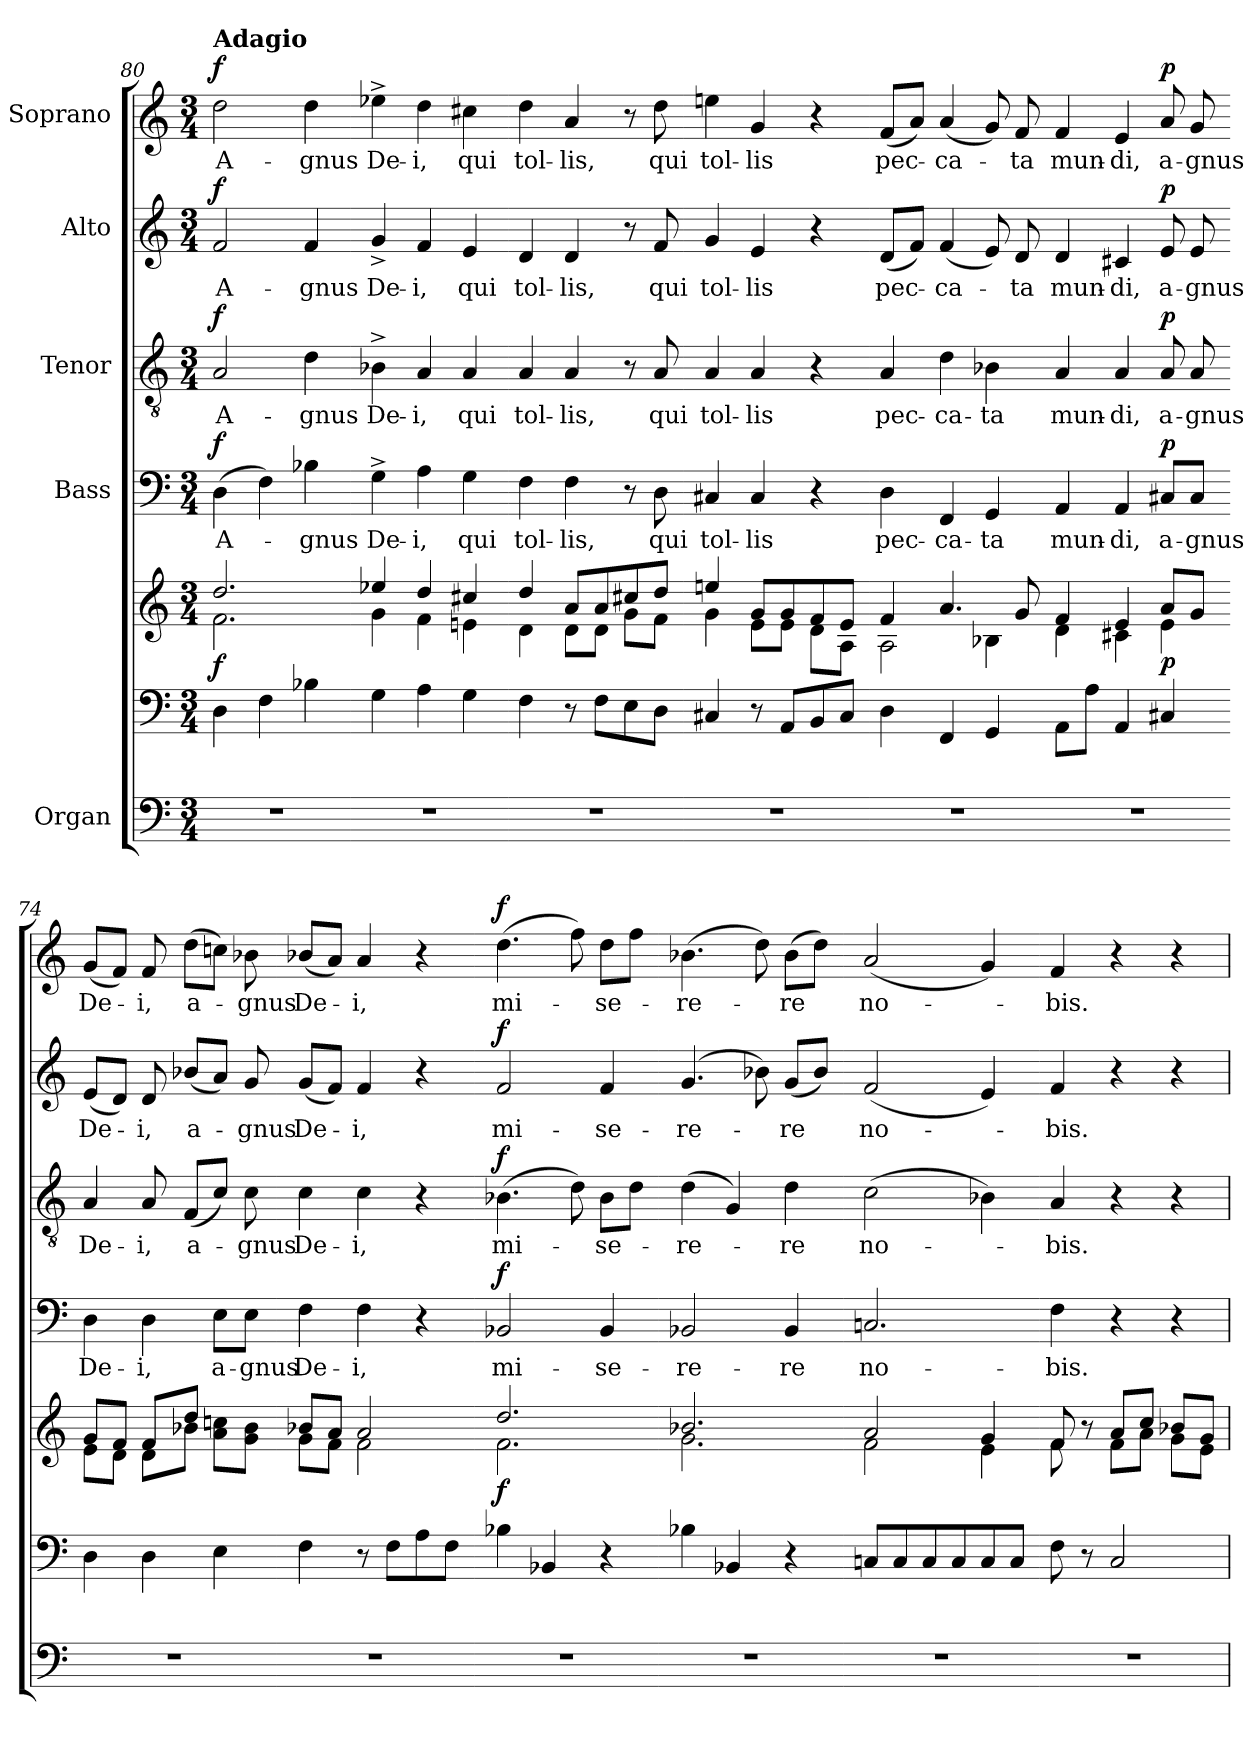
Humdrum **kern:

**kern	**kern	**kern	**dynam	**kern	**text	**dynam	**kern	**text	**dynam	**kern	**text	**dynam	**kern	**text	**dynam
*part5	*part5	*part5	*part5	*part4	*part4	*part4	*part3	*part3	*part3	*part2	*part2	*part2	*part1	*part1	*part1
*staff7	*staff6	*staff5	*staff5/6/7	*staff4	*staff4	*staff4	*staff3	*staff3	*staff3	*staff2	*staff2	*staff2	*staff1	*staff1	*staff1
*I"Organ	*	*	*	*I"Bass	*	*	*I"Tenor	*	*	*I"Alto	*	*	*I"Soprano	*	*
*stria5	*	*	*	*	*	*	*	*	*	*	*	*	*	*	*
*clefF4	*clefF4	*clefG2	*	*clefF4	*	*	*clefGv2	*	*	*clefG2	*	*	*clefG2	*	*
*k[]	*k[]	*k[]	*	*k[]	*	*	*k[]	*	*	*k[]	*	*	*k[]	*	*
*M3/4	*M3/4	*M3/4	*	*M3/4	*	*	*M3/4	*	*	*M3/4	*	*	*M3/4	*	*
=80-	=80-	=80-	=80-	=80-	=80-	=80-	=80-	=80-	=80-	=80-	=80-	=80-	=80-	=80-	=80-
*	*	*^	*	*	*	*	*	*	*	*	*	*	*	*	*
!	!	!	!	!	!	!	!	!	!	!	!	!	!	!LO:TX:a:B:t=Adagio	!	!
!	!	!	!	!LO:DY:b	!	!LO:LY:b	!LO:DY:a	!	!LO:LY:b	!LO:DY:a	!	!LO:LY:b	!LO:DY:a	!	!LO:LY:b	!LO:DY:a
2.r	4D\	2.dd/	2.f\	f	(4D\	A-	f	2A/	-A-	f	2f/	A-	f	2dd\	-A-	f
.	4F\	.	.	.	4F\)	.	.	.	.	.	.	.	.	.	.	.
!	!	!	!	!	!	!LO:LY:b	!	!	!LO:LY:b	!	!	!LO:LY:b	!	!	!LO:LY:b	!
.	4B-X\	.	.	.	4B-X\	-gnus	.	4d\	-gnus	.	4f/	-gnus	.	4dd\	-gnus	.
=79-	=79-	=79-	=79-	=79-	=79-	=79-	=79-	=79-	=79-	=79-	=79-	=79-	=79-	=79-	=79-	=79-
!	!	!	!	!	!	!LO:LY:b	!	!	!LO:LY:b	!	!	!LO:LY:b	!	!	!LO:LY:b	!
2.r	4G\	4ee-X/	4g\	.	4G^\	De-	.	4B-X^\	De-	.	4g^/	De-	.	4ee-X^\	De-	.
!	!	!	!	!	!	!LO:LY:b	!	!	!LO:LY:b	!	!	!LO:LY:b	!	!	!LO:LY:b	!
.	4A\	4dd/	4f\	.	4A\	-i,	.	4A/	-i,	.	4f/	-i,	.	4dd\	-i,	.
!	!	!	!	!	!	!LO:LY:b	!	!	!LO:LY:b	!	!	!LO:LY:b	!	!	!LO:LY:b	!
.	4G\	4cc#X/	4en\	.	4G\	qui	.	4A/	qui	.	4e/	qui	.	4cc#X\	qui	.
=78-	=78-	=78-	=78-	=78-	=78-	=78-	=78-	=78-	=78-	=78-	=78-	=78-	=78-	=78-	=78-	=78-
!	!	!	!	!	!	!LO:LY:b	!	!	!LO:LY:b	!	!	!LO:LY:b	!	!	!LO:LY:b	!
2.r	4F\	4dd/	4d\	.	4F\	tol-	.	4A/	tol-	.	4d/	tol-	.	4dd\	tol-	.
!	!	!	!	!	!	!LO:LY:b	!	!	!LO:LY:b	!	!	!LO:LY:b	!	!	!LO:LY:b	!
.	8r	8a/L	8d\L	.	4F\	-lis,	.	4A/	-lis,	.	4d/	-lis,	.	4a/	-lis,	.
.	8F\L	8a/	8d\J	.	.	.	.	.	.	.	.	.	.	.	.	.
.	8E\	8cc#X/	8g\L	.	8r	.	.	8r	.	.	8r	.	.	8r	.	.
!	!	!	!	!	!	!LO:LY:b	!	!	!LO:LY:b	!	!	!LO:LY:b	!	!	!LO:LY:b	!
.	8D\J	8dd/J	8f\J	.	8D\	qui	.	8A/	qui	.	8f/	qui	.	8dd\	qui	.
=77-	=77-	=77-	=77-	=77-	=77-	=77-	=77-	=77-	=77-	=77-	=77-	=77-	=77-	=77-	=77-	=77-
!	!	!	!	!	!	!LO:LY:b	!	!	!LO:LY:b	!	!	!LO:LY:b	!	!	!LO:LY:b	!
2.r	4C#X/	4ee/	4g\	.	4C#X/	tol-	.	4A/	tol-	.	4g/	tol-	.	4ee\	tol-	.
!	!	!	!	!	!	!LO:LY:b	!	!	!LO:LY:b	!	!	!LO:LY:b	!	!	!LO:LY:b	!
.	8r	8g/L	8e\L	.	4C#/	-lis	.	4A/	-lis	.	4e/	-lis	.	4g/	-lis	.
.	8AA/L	8g/	8e\J	.	.	.	.	.	.	.	.	.	.	.	.	.
.	8BB/	8f/	8d\L	.	4r	.	.	4r	.	.	4r	.	.	4r	.	.
.	8C#/J	8e/J	8A\J	.	.	.	.	.	.	.	.	.	.	.	.	.
=76-	=76-	=76-	=76-	=76-	=76-	=76-	=76-	=76-	=76-	=76-	=76-	=76-	=76-	=76-	=76-	=76-
!	!	!	!	!	!	!LO:LY:b	!	!	!LO:LY:b	!	!	!LO:LY:b	!	!	!LO:LY:b	!
2.r	4D\	4f/	2A\	.	4D\	pec-	.	4A/	pec-	.	(8d/L	pec-	.	(8f/L	pec-	.
.	.	.	.	.	.	.	.	.	.	.	8f/J)	.	.	8a/J)	.	.
!	!	!	!	!	!	!LO:LY:b	!	!	!LO:LY:b	!	!	!LO:LY:b	!	!	!LO:LY:b	!
.	4FF/	4.a/	.	.	4FF/	-ca-	.	4d\	-ca-	.	(4f/	-ca-	.	(4a/	-ca-	.
!	!	!	!	!	!	!LO:LY:b	!	!	!LO:LY:b	!	!	!	!	!	!	!
.	4GG/	.	4B-X\	.	4GG/	-ta	.	4B-X\	-ta	.	8e/)	.	.	8g/)	.	.
!	!	!	!	!	!	!	!	!	!	!	!	!LO:LY:b	!	!	!LO:LY:b	!
.	.	8g/	.	.	.	.	.	.	.	.	8d/	-ta	.	8f/	-ta	.
=75-	=75-	=75-	=75-	=75-	=75-	=75-	=75-	=75-	=75-	=75-	=75-	=75-	=75-	=75-	=75-	=75-
!	!	!	!	!	!	!LO:LY:b	!	!	!LO:LY:b	!	!	!LO:LY:b	!	!	!LO:LY:b	!
2.r	8AA\L	4f/	4d\	.	4AA/	mun-	.	4A/	mun-	.	4d/	mun-	.	4f/	mun-	.
.	8A\J	.	.	.	.	.	.	.	.	.	.	.	.	.	.	.
!	!	!	!	!	!	!LO:LY:b	!	!	!LO:LY:b	!	!	!LO:LY:b	!	!	!LO:LY:b	!
.	4AA/	4e/	4c#X\	.	4AA/	-di,	.	4A/	-di,	.	4c#X/	-di,	.	4e/	-di,	.
!	!	!	!	!LO:DY:b	!	!LO:LY:b	!LO:DY:a	!	!LO:LY:b	!LO:DY:a	!	!LO:LY:b	!LO:DY:a	!	!LO:LY:b	!LO:DY:a
.	4C#X/	8a/L	4e\	p	8C#X/L	a-	p	8A/	a-	p	8e/	a-	p	8a/	a-	p
!	!	!	!	!	!	!LO:LY:b	!	!	!LO:LY:b	!	!	!LO:LY:b	!	!	!LO:LY:b	!
.	.	8g/J	.	.	8C#/J	-gnus	.	8A/	-gnus	.	8e/	-gnus	.	8g/	-gnus	.
=74-	=74-	=74-	=74-	=74-	=74-	=74-	=74-	=74-	=74-	=74-	=74-	=74-	=74-	=74-	=74-	=74-
!	!	!	!	!	!	!LO:LY:b	!	!	!LO:LY:b	!	!	!LO:LY:b	!	!	!LO:LY:b	!
2.r	4D\	8g/L	8e\L	.	4D\	De-	.	4A/	De-	.	(8e/L	De-	.	(8g/L	De-	.
.	.	8f/J	8d\J	.	.	.	.	.	.	.	8d/J)	.	.	8f/J)	.	.
!	!	!	!	!	!	!LO:LY:b	!	!	!LO:LY:b	!	!	!LO:LY:b	!	!	!LO:LY:b	!
.	4D\	8f/L	8d\L	.	4D\	-i,	.	8A/	-i,	.	8d/	-i,	.	8f/	-i,	.
!	!	!	!	!	!	!	!	!	!LO:LY:b	!	!	!LO:LY:b	!	!	!LO:LY:b	!
.	.	8dd/J	8b-X\J	.	.	.	.	(8F/L	a-	.	(8b-X/L	a-	.	(8dd\L	a-	.
!	!	!	!	!	!	!LO:LY:b	!	!	!	!	!	!	!	!	!	!
.	4E\	8a\ 8ccn\L	4ryy	.	8E\L	a-	.	8c/J)	.	.	8a/J)	.	.	8cc\J)	.	.
!	!	!	!	!	!	!LO:LY:b	!	!	!LO:LY:b	!	!	!LO:LY:b	!	!	!LO:LY:b	!
.	.	8g\ 8b-\J	.	.	8E\J	-gnus	.	8c\	-gnus	.	8g/	-gnus	.	8b-X\	-gnus	.
!!LO:LB:g=z
=73-	=73-	=73-	=73-	=73-	=73-	=73-	=73-	=73-	=73-	=73-	=73-	=73-	=73-	=73-	=73-	=73-
!	!	!	!	!	!	!LO:LY:b	!	!	!LO:LY:b	!	!	!LO:LY:b	!	!	!LO:LY:b	!
2.r	4F\	8b-X/L	8g\L	.	4F\	De-	.	4c\	De-	.	(8g/L	De-	.	(8b-X/L	De-	.
.	.	8a/J	8f\J	.	.	.	.	.	.	.	8f/J)	.	.	8a/J)	.	.
!	!	!	!	!	!	!LO:LY:b	!	!	!LO:LY:b	!	!	!LO:LY:b	!	!	!LO:LY:b	!
.	8r	2a/	2f\	.	4F\	-i,	.	4c\	-i,	.	4f/	-i,	.	4a/	-i,	.
.	8F\L	.	.	.	.	.	.	.	.	.	.	.	.	.	.	.
.	8A\	.	.	.	4r	.	.	4r	.	.	4r	.	.	4r	.	.
.	8F\J	.	.	.	.	.	.	.	.	.	.	.	.	.	.	.
=72-	=72-	=72-	=72-	=72-	=72-	=72-	=72-	=72-	=72-	=72-	=72-	=72-	=72-	=72-	=72-	=72-
!	!	!	!	!LO:DY:b	!	!LO:LY:b	!LO:DY:a	!	!LO:LY:b	!LO:DY:a	!	!LO:LY:b	!LO:DY:a	!	!LO:LY:b	!LO:DY:a
2.r	4B-X\	2.dd/	2.f\	f	2BB-X/	mi-	f	(4.B-X\	mi-	f	2f/	mi-	f	(4.dd\	mi-	f
.	4BB-X/	.	.	.	.	.	.	.	.	.	.	.	.	.	.	.
.	.	.	.	.	.	.	.	8d\)	.	.	.	.	.	8ff\)	.	.
!	!	!	!	!	!	!LO:LY:b	!	!	!LO:LY:b	!	!	!LO:LY:b	!	!	!LO:LY:b	!
.	4r	.	.	.	4BB-/	se-	.	8B-\L	se-	.	4f/	se-	.	8dd\L	-se-	.
.	.	.	.	.	.	.	.	8d\J	.	.	.	.	.	8ff\J	.	.
=71-	=71-	=71-	=71-	=71-	=71-	=71-	=71-	=71-	=71-	=71-	=71-	=71-	=71-	=71-	=71-	=71-
!	!	!	!	!	!	!LO:LY:b	!	!	!LO:LY:b	!	!	!LO:LY:b	!	!	!LO:LY:b	!
2.r	4B-X\	2.b-X/	2.g\	.	2BB-X/	-re-	.	(4d\	-re-	.	(4.g/	-re-	.	(4.b-X\	-re-	.
.	4BB-X/	.	.	.	.	.	.	4G/)	.	.	.	.	.	.	.	.
.	.	.	.	.	.	.	.	.	.	.	8b-X\)	.	.	8dd\)	.	.
!	!	!	!	!	!	!LO:LY:b	!	!	!LO:LY:b	!	!	!LO:LY:b	!	!	!LO:LY:b	!
.	4r	.	.	.	4BB-/	-re	.	4d\	-re	.	(8g/L	-re	.	(8b-\L	-re	.
.	.	.	.	.	.	.	.	.	.	.	8b-/J)	.	.	8dd\J)	.	.
=70-	=70-	=70-	=70-	=70-	=70-	=70-	=70-	=70-	=70-	=70-	=70-	=70-	=70-	=70-	=70-	=70-
!	!	!	!	!	!	!LO:LY:b	!	!	!LO:LY:b	!	!	!LO:LY:b	!	!	!LO:LY:b	!
2.r	8C/L	2a/	2f\	.	2.C/	no-	.	(2c\	no-	.	(2f/	no-	.	(2a/	no-	.
.	8C/	.	.	.	.	.	.	.	.	.	.	.	.	.	.	.
.	8C/	.	.	.	.	.	.	.	.	.	.	.	.	.	.	.
.	8C/	.	.	.	.	.	.	.	.	.	.	.	.	.	.	.
.	8C/	4g/	4e\	.	.	.	.	4B-X\)	.	.	4e/)	.	.	4g/)	.	.
.	8C/J	.	.	.	.	.	.	.	.	.	.	.	.	.	.	.
=69-	=69-	=69-	=69-	=69-	=69-	=69-	=69-	=69-	=69-	=69-	=69-	=69-	=69-	=69-	=69-	=69-
!	!	!	!	!	!	!LO:LY:b	!	!	!LO:LY:b	!	!	!LO:LY:b	!	!	!LO:LY:b	!
2.r	8F\	8f/	8f\	.	4F\	-bis.	.	4A/	-bis.	.	4f/	-bis.	.	4f/	-bis.	.
.	8r	8r	8ryy	.	.	.	.	.	.	.	.	.	.	.	.	.
.	2C/	8a/L	8f\L	.	4r	.	.	4r	.	.	4r	.	.	4r	.	.
.	.	8cc/J	8a\J	.	.	.	.	.	.	.	.	.	.	.	.	.
.	.	8b-X/L	8g\L	.	4r	.	.	4r	.	.	4r	.	.	4r	.	.
.	.	8g/J	8e\J	.	.	.	.	.	.	.	.	.	.	.	.	.
*	*	*v	*v	*	*	*	*	*	*	*	*	*	*	*	*	*
=	=	=	=	=	=	=	=	=	=	=	=	=	=	=	=
*-	*-	*-	*-	*-	*-	*-	*-	*-	*-	*-	*-	*-	*-	*-	*-
